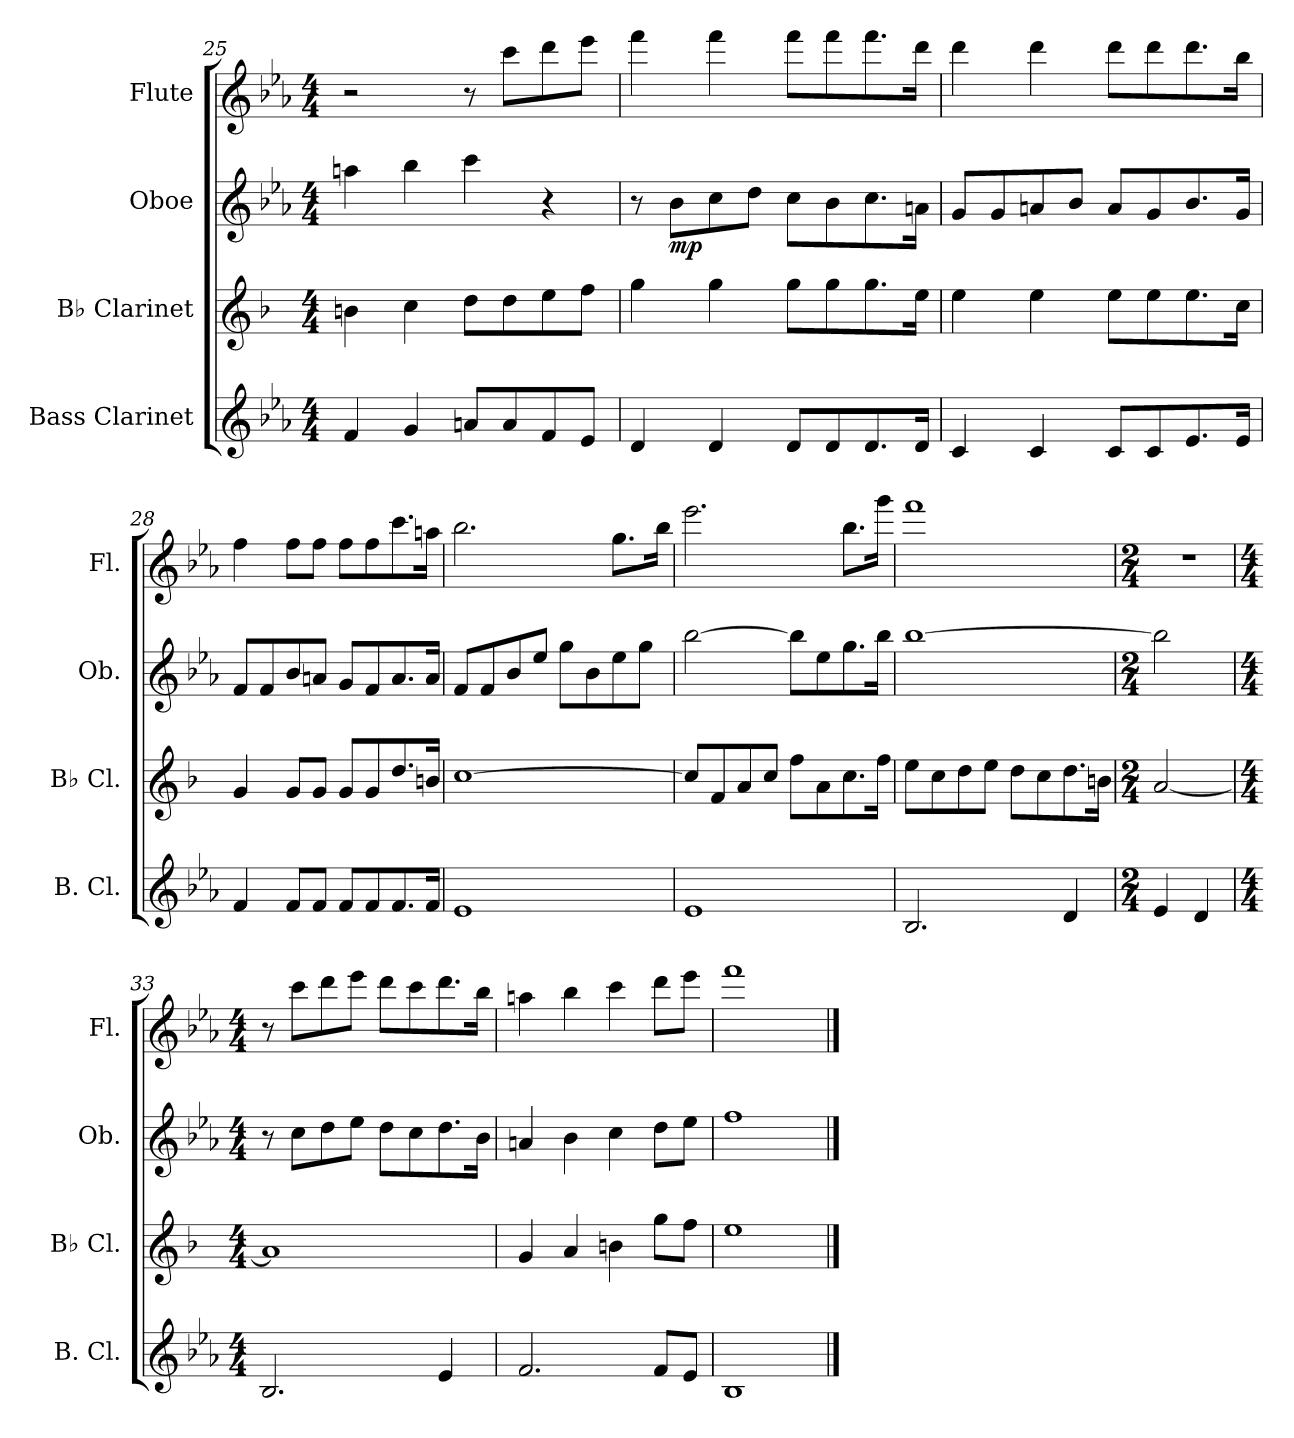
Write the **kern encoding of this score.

**kern	**kern	**kern	**dynam	**kern
*part4	*part3	*part2	*part2	*part1
*staff4	*staff3	*staff2	*staff2	*staff1
*I"Bass Clarinet	*I"B♭ Clarinet	*I"Oboe	*	*I"Flute
*I'B. Cl.	*I'B♭ Cl.	*I'Ob.	*	*I'Fl.
*clefG2	*clefG2	*clefG2	*	*clefG2
*ITrd8c14	*ITrd1c2	*	*	*
*k[b-e-a-]	*k[b-e-a-]	*k[b-e-a-]	*	*k[b-e-a-]
*E-:	*E-:	*E-:	*	*E-:
*M4/4	*M4/4	*M4/4	*	*M4/4
=25	=25	=25	=25	=25
4F/	4an\	4aan\	.	2r
4G/	4b-\	4bb-\	.	.
8An/L	8cc\L	4ccc\	.	8r
8A/	8cc\	.	.	8ccc\L
8F/	8dd\	4r	.	8ddd\
8E-/J	8ee-\J	.	.	8eee-\J
=26	=26	=26	=26	=26
4D/	4ff\	8r	.	4fff\
!	!	!	!LO:DY:b	!
.	.	8b-\L	mp	.
4D/	4ff\	8cc\	.	4fff\
.	.	8dd\J	.	.
8D/L	8ff\L	8cc\L	.	8fff\L
8D/	8ff\	8b-\	.	8fff\
8.D/	8.ff\	8.cc\	.	8.fff\
16D/Jk	16dd\Jk	16an\Jk	.	16ddd\Jk
!!LO:LB:g=z
=27	=27	=27	=27	=27
4C/	4dd\	8g/L	.	4ddd\
.	.	8g/	.	.
4C/	4dd\	8an/	.	4ddd\
.	.	8b-/J	.	.
8C/L	8dd\L	8a/L	.	8ddd\L
8C/	8dd\	8g/	.	8ddd\
8.E-/	8.dd\	8.b-/	.	8.ddd\
16E-/Jk	16b-\Jk	16g/Jk	.	16bb-\Jk
=28	=28	=28	=28	=28
4F/	4f/	8f/L	.	4ff\
.	.	8f/	.	.
8F/L	8f/L	8b-/	.	8ff\L
8F/J	8f/J	8an/J	.	8ff\J
8F/L	8f/L	8g/L	.	8ff\L
8F/	8f/	8f/	.	8ff\
8.F/	8.cc/	8.a/	.	8.ccc\
16F/Jk	16an/Jk	16a/Jk	.	16aan\Jk
=29	=29	=29	=29	=29
1E-	[1b-	8f/L	.	2.bb-\
.	.	8f/	.	.
.	.	8b-/	.	.
.	.	8ee-/J	.	.
.	.	8gg\L	.	.
.	.	8b-\	.	.
.	.	8ee-\	.	8.gg\L
.	.	8gg\J	.	.
.	.	.	.	16bb-\Jk
=30	=30	=30	=30	=30
1E-	8b-/L]	[2bb-\	.	2.eee-\
.	8e-/	.	.	.
.	8g/	.	.	.
.	8b-/J	.	.	.
.	8ee-\L	8bb-\L]	.	.
.	8g\	8ee-\	.	.
.	8.b-\	8.gg\	.	8.bb-\L
.	16ee-\Jk	16bb-\Jk	.	16ggg\Jk
!!LO:LB:g=z
=31	=31	=31	=31	=31
2.BB-/	8dd\L	[1bb-	.	1fff
.	8b-\	.	.	.
.	8cc\	.	.	.
.	8dd\J	.	.	.
.	8cc\L	.	.	.
.	8b-\	.	.	.
4D/	8.cc\	.	.	.
.	16an\Jk	.	.	.
=32	=32	=32	=32	=32
*M2/4	*M2/4	*M2/4	*	*M2/4
4E-/	[2g/	2bb-\]	.	2r
4D/	.	.	.	.
=33	=33	=33	=33	=33
*M4/4	*M4/4	*M4/4	*	*M4/4
2.BB-/	1g]	8r	.	8r
.	.	8cc\L	.	8ccc\L
.	.	8dd\	.	8ddd\
.	.	8ee-\J	.	8eee-\J
.	.	8dd\L	.	8ddd\L
.	.	8cc\	.	8ccc\
4E-/	.	8.dd\	.	8.ddd\
.	.	16b-\Jk	.	16bb-\Jk
=34	=34	=34	=34	=34
2.F/	4f/	4an/	.	4aan\
.	4g/	4b-\	.	4bb-\
.	4an\	4cc\	.	4ccc\
8F/L	8ff\L	8dd\L	.	8ddd\L
8E-/J	8ee-\J	8ee-\J	.	8eee-\J
=35	=35	=35	=35	=35
1BB-	1dd	1ff	.	1fff
==	==	==	==	==
*-	*-	*-	*-	*-
